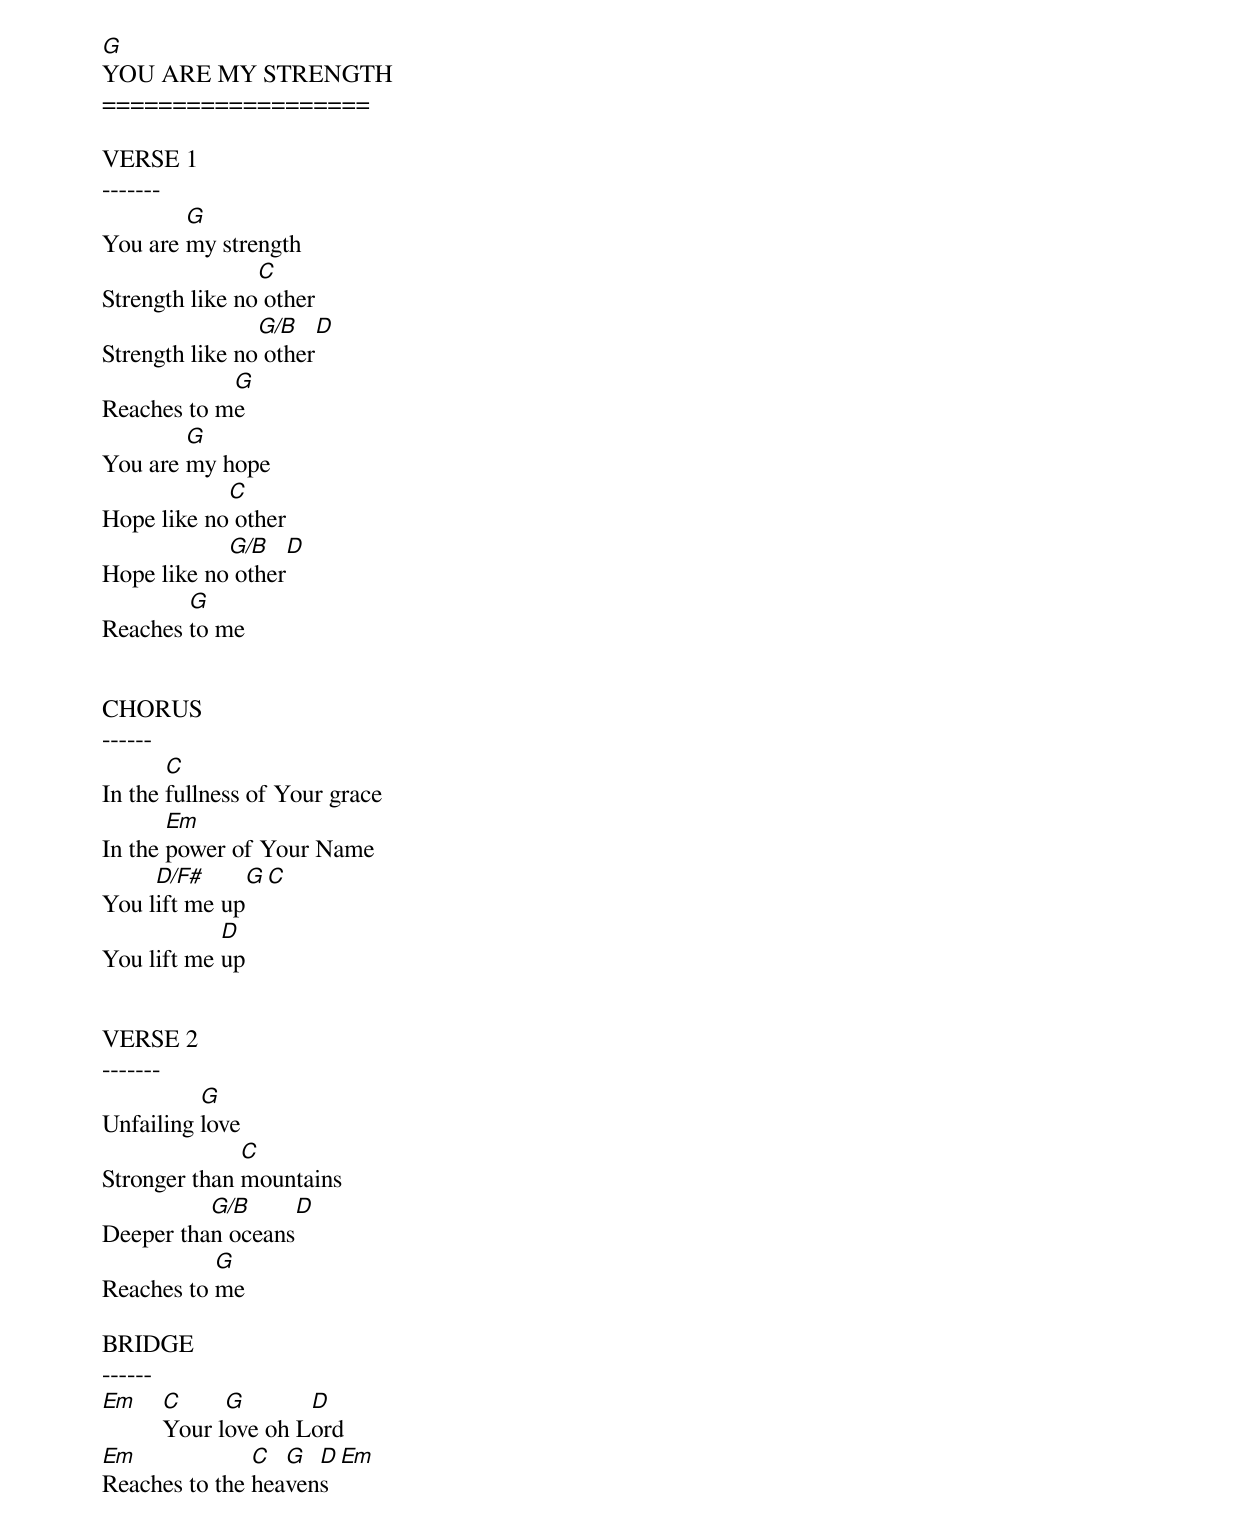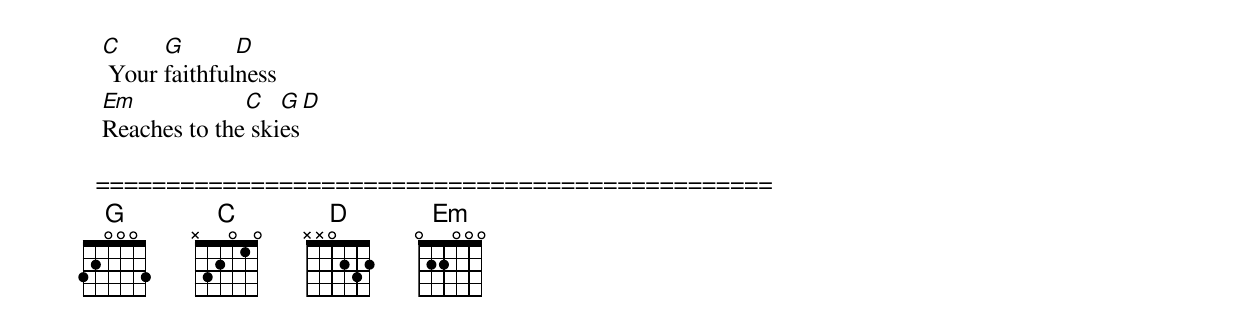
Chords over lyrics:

   G
   YOU ARE MY STRENGTH
   ===================

   VERSE 1
   -------
           G
   You are my strength
                   C
   Strength like no other
                   G/B    D
   Strength like no other
               G
   Reaches to me
           G
   You are my hope
               C
   Hope like no other
               G/B    D
   Hope like no other
           G
   Reaches to me


   CHORUS
   ------
          C
   In the fullness of Your grace
          Em
   In the power of Your Name
        D/F#     G    C
   You lift me up
               D
   You lift me up


   VERSE 2
   -------
             G
   Unfailing love
                 C
   Stronger than mountains
             G/B     D
   Deeper than oceans
              G
   Reaches to me

   BRIDGE
   ------
   Em  C     G       D
       Your love oh Lord
   Em             C  G  D   Em
   Reaches to the heavens
   C     G       D
    Your faithfulness
   Em            C   G   D
   Reaches to the skies

  ================================================
